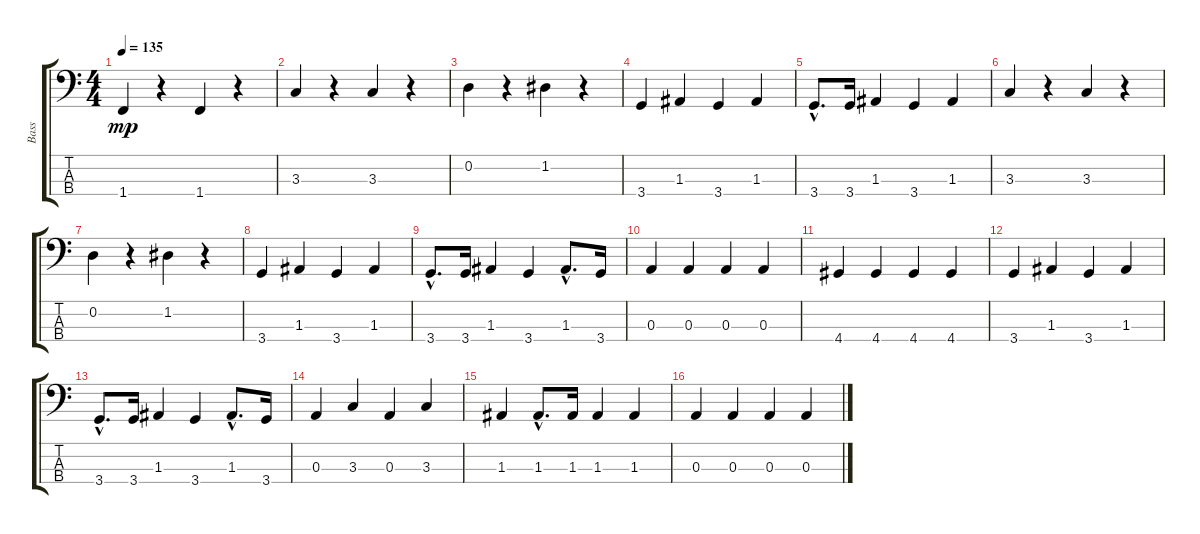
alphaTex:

\track ("Bass" "Bass") {instrument slapbass2}
\staff {score tabs}
\tuning (G2 D2 A1 E1) {hide}
\ts (4 4)
\tempo 135
\clef f4
\ks c
1.4.4{dy mp} r.4 1.4.4 r.4 |
3.3.4 r.4 3.3.4 r.4 |
0.2.4 r.4 1.2.4 r.4 |
3.4.4 1.3.4 3.4.4 1.3.4 |
3.4{hac}.8{d} 3.4.16 1.3.4 3.4.4 1.3.4 |
3.3.4 r.4 3.3.4 r.4 |
0.2.4 r.4 1.2.4 r.4 |
3.4.4 1.3.4 3.4.4 1.3.4 |
3.4{hac}.8{d} 3.4.16 1.3.4 3.4.4 1.3{hac}.8{d} 3.4.16 |
0.3.4 0.3.4 0.3.4 0.3.4 |
4.4.4 4.4.4 4.4.4 4.4.4 |
3.4.4 1.3.4 3.4.4 1.3.4 |
3.4{hac}.8{d} 3.4.16 1.3.4 3.4.4 1.3{hac}.8{d} 3.4.16 |
0.3.4 3.3.4 0.3.4 3.3.4 |
1.3.4 1.3{hac}.8{d} 1.3.16 1.3.4 1.3.4 |
0.3.4 0.3.4 0.3.4 0.3.4
